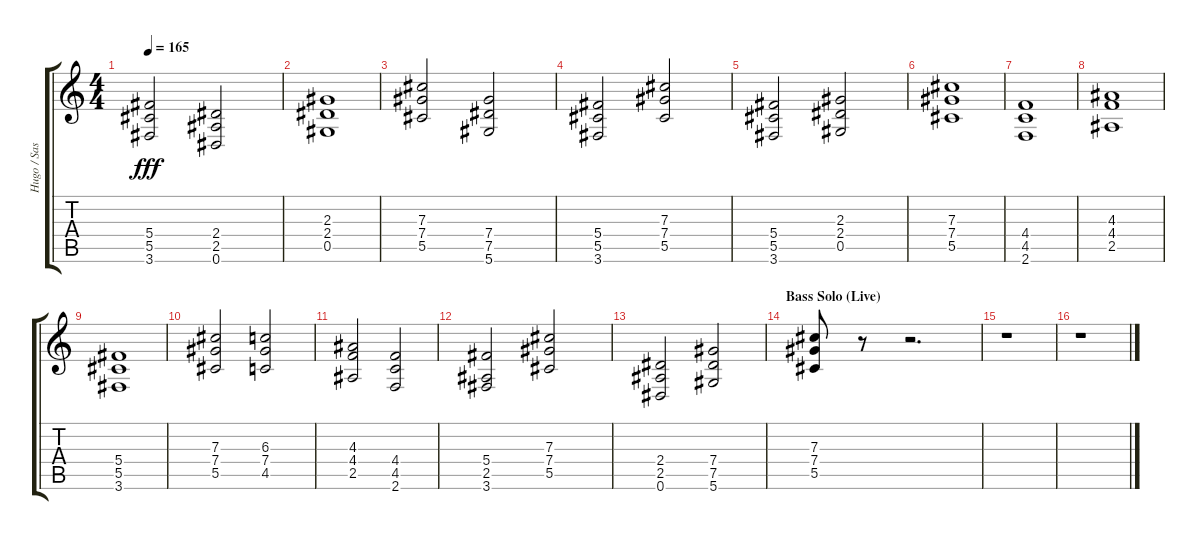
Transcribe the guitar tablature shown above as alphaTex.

\track ("Hugo / Sascha" "Hugo / Sas") {instrument distortionguitar}
\staff {score tabs}
\tuning (Eb4 Bb3 Gb3 Db3 Ab2 Eb2) {hide}
\ts (4 4)
\tempo 165
\clef g2
\ks c
(5.4 5.5 3.6).2{dy fff} (2.4 2.5 0.6).2 |
(2.3 2.4 0.5).1 |
(7.3 7.4 5.5).2 (7.4 7.5 5.6).2 |
(5.4 5.5 3.6).2 (7.3 7.4 5.5).2 |
(5.4 5.5 3.6).2 (2.3 2.4 0.5).2 |
(7.3 7.4 5.5).1 |
(4.4 4.5 2.6).1 |
(4.3 4.4 2.5).1 |
(5.4 5.5 3.6).1 |
(7.3 7.4 5.5).2 (6.3 7.4 4.5).2 |
(4.3 4.4 2.5).2 (4.4 4.5 2.6).2 |
(5.4 2.5 3.6).2 (7.3 7.4 5.5).2 |
(2.4 2.5 0.6).2 (7.4 7.5 5.6).2 |
\section ("" "Bass Solo (Live)")
(7.3 7.4 5.5).8 r.8 r.2{d} |
r.1 |
r.1
